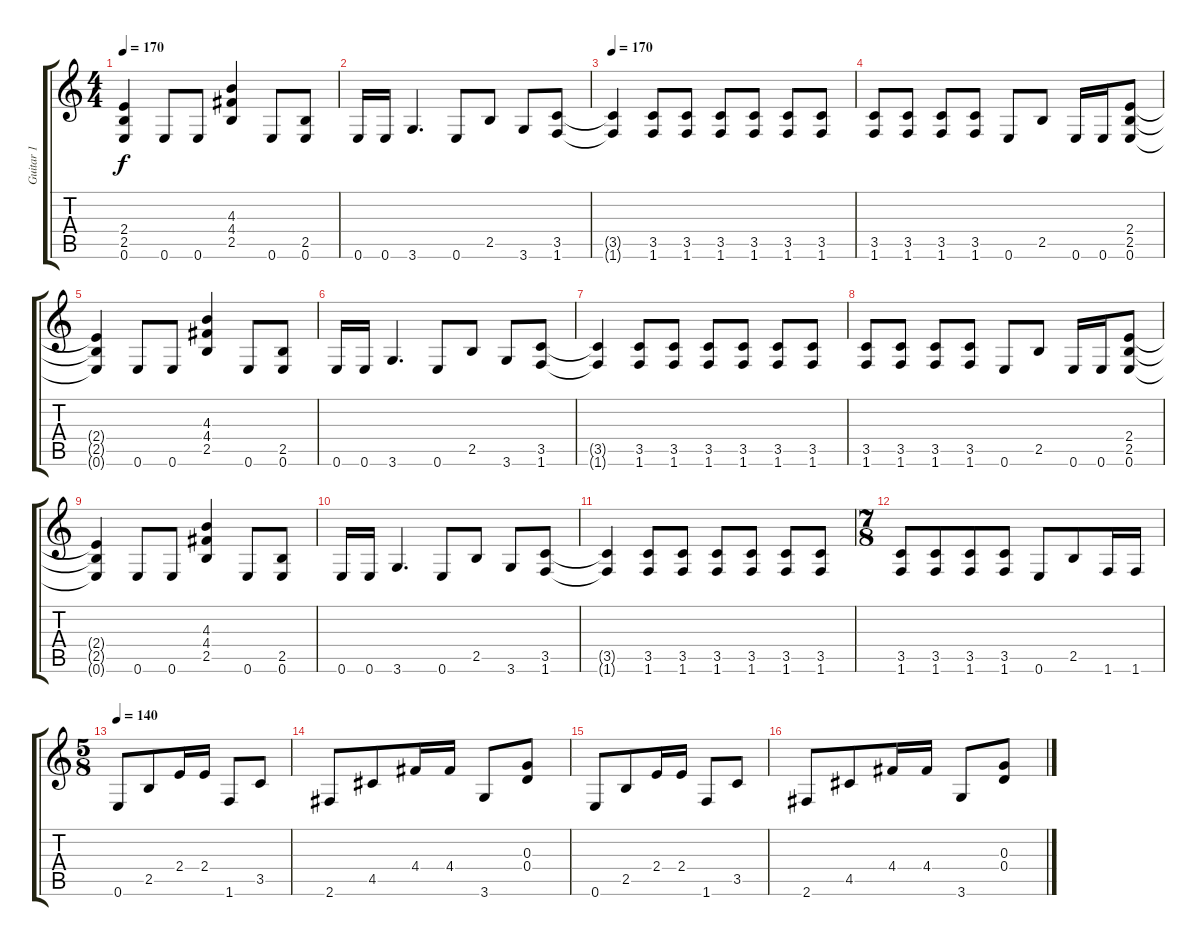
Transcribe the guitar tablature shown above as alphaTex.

\track ("Guitar 1" "Guitar 1") {instrument distortionguitar}
\staff {score tabs}
\tuning (E4 B3 G3 D3 A2 E2) {hide}
\ts (4 4)
\tempo 170
\clef g2
\ks c
(2.4{t} 2.5{t} 0.6{t}).4{dy f} 0.6.8 0.6.8 (4.3 4.4 2.5).4 0.6.8 (2.5 0.6).8 |
0.6.16 0.6.16 3.6.4{d} 0.6.8 2.5.8 3.6.8 (3.5 1.6).8 |
\tempo 170
(3.5{t} 1.6{t}).4 (3.5 1.6).8 (3.5 1.6).8 (3.5 1.6).8 (3.5 1.6).8 (3.5 1.6).8 (3.5 1.6).8 |
(3.5 1.6).8 (3.5 1.6).8 (3.5 1.6).8 (3.5 1.6).8 0.6.8 2.5.8 0.6.16 0.6.16 (2.4 2.5 0.6).8 |
(2.4{t} 2.5{t} 0.6{t}).4 0.6.8 0.6.8 (4.3 4.4 2.5).4 0.6.8 (2.5 0.6).8 |
0.6.16 0.6.16 3.6.4{d} 0.6.8 2.5.8 3.6.8 (3.5 1.6).8 |
(3.5{t} 1.6{t}).4 (3.5 1.6).8 (3.5 1.6).8 (3.5 1.6).8 (3.5 1.6).8 (3.5 1.6).8 (3.5 1.6).8 |
(3.5 1.6).8 (3.5 1.6).8 (3.5 1.6).8 (3.5 1.6).8 0.6.8 2.5.8 0.6.16 0.6.16 (2.4 2.5 0.6).8 |
(2.4{t} 2.5{t} 0.6{t}).4 0.6.8 0.6.8 (4.3 4.4 2.5).4 0.6.8 (2.5 0.6).8 |
0.6.16 0.6.16 3.6.4{d} 0.6.8 2.5.8 3.6.8 (3.5 1.6).8 |
(3.5{t} 1.6{t}).4 (3.5 1.6).8 (3.5 1.6).8 (3.5 1.6).8 (3.5 1.6).8 (3.5 1.6).8 (3.5 1.6).8 |
\ts (7 8)
(3.5 1.6).8 (3.5 1.6).8 (3.5 1.6).8 (3.5 1.6).8 0.6.8 2.5.8 1.6.16 1.6.16 |
\ts (5 8)
\tempo 140
0.6.8 2.5.8 2.4.16 2.4.16 1.6.8 3.5.8 |
2.6.8 4.5.8 4.4.16 4.4.16 3.6.8 (0.3 0.4).8 |
0.6.8 2.5.8 2.4.16 2.4.16 1.6.8 3.5.8 |
2.6.8 4.5.8 4.4.16 4.4.16 3.6.8 (0.3 0.4).8
